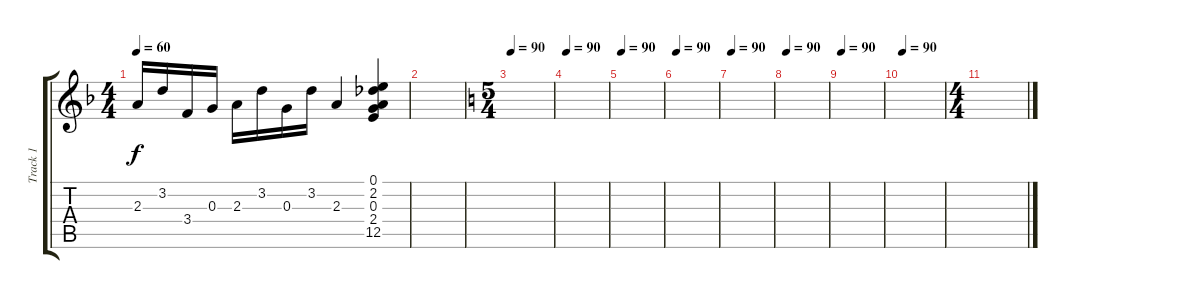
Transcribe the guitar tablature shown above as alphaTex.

\track ("Track 1" "Track 1") {instrument acousticguitarsteel}
\staff {score tabs}
\tuning (E4 B3 G3 D3 A2 E2) {hide}
\ts (4 4)
\tempo 60
\clef g2
\ks dminor
2.3.16{dy f} 3.2.16 3.4.16 0.3.16 2.3.16 3.2.16 0.3.16 3.2.16 2.3.4 (0.1 2.2 0.3 2.4 12.5).4 |
|
\ts (5 4)
\tempo 90
\ks c
|
\tempo 90
|
\tempo 90
|
\tempo 90
|
\tempo 90
|
\tempo 90
|
\tempo 90
|
\tempo 90
|
\ts (4 4)
